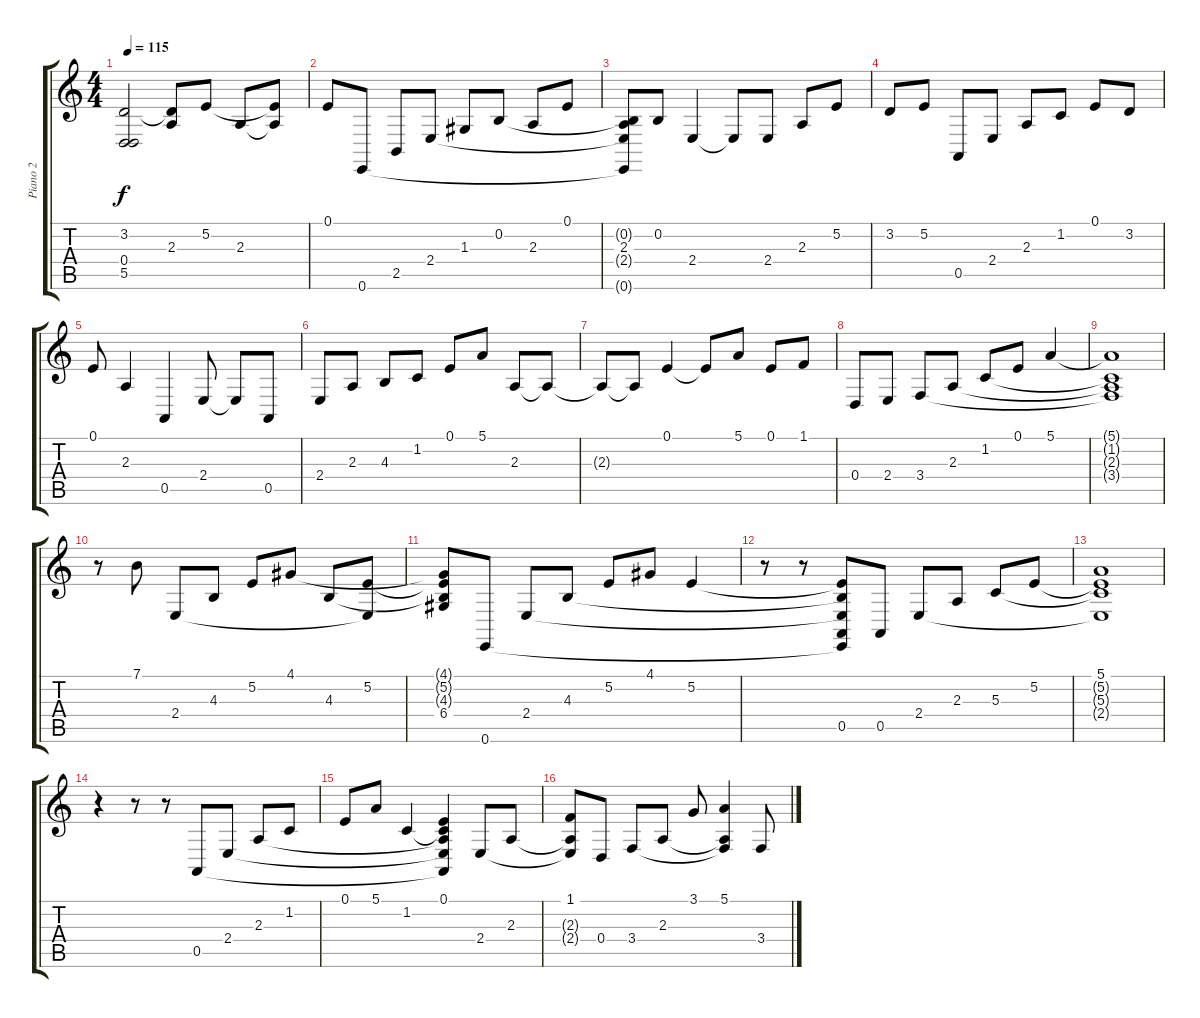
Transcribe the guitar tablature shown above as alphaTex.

\track ("Piano 2" "Piano 2") {instrument acousticgrandpiano}
\staff {score tabs}
\tuning (E4 B3 G3 D3 A2 E2) {hide}
\ts (4 4)
\tempo 115
\clef g2
\ks c
(3.2 0.4{t} 5.5{t}).2{dy f} (3.2{t} 2.3).8 5.2.8 2.3.8 (5.2{t} 2.3{t}).8 |
0.1.8 0.6.8 2.5.8 2.4.8 1.3.8 0.2.8 2.3.8 0.1.8 |
(0.2{t} 2.3 2.4{t} 0.6{t}).8 0.2.8 2.4.4 2.4{t}.8 2.4.8 2.3.8 5.2.8 |
3.2.8 5.2.8 0.5.8 2.4.8 2.3.8 1.2.8 0.1.8 3.2.8 |
0.1.8 2.3.4 0.5.4 2.4.8 2.4{t}.8 0.5.8 |
2.4.8 2.3.8 4.3.8 1.2.8 0.1.8 5.1.8 2.3.8 2.3{t}.8 |
2.3{t}.8 2.3{t}.8 0.1.4 0.1{t}.8 5.1.8 0.1.8 1.1.8 |
0.4.8 2.4.8 3.4.8 2.3.8 1.2.8 0.1.8 5.1.4 |
(5.1{t} 1.2{t} 2.3{t} 3.4{t}).1 |
r.8 7.1.8 2.4.8 4.3.8 5.2.8 4.1.8 4.3.8 (5.2 2.4{t}).8 |
(4.1{t} 5.2{t} 4.3{t} 6.4).8 0.6.8 2.4.8 4.3.8 5.2.8 4.1.8 5.2.4 |
r.8 r.8 (5.2{t} 4.3{t} 2.4{t} 0.5 0.6{t}).8 0.5.8 2.4.8 2.3.8 5.3.8 5.2.8 |
(5.1 5.2{t} 5.3{t} 2.4{t}).1 |
r.4 r.8 r.8 0.5.8 2.4.8 2.3.8 1.2.8 |
0.1.8 5.1.8 1.2.4 (0.1 1.2{t} 2.3{t} 2.4{t} 0.5{t}).4 2.4.8 2.3.8 |
(1.1 2.3{t} 2.4{t}).8 0.4.8 3.4.8 2.3.8 3.1.8 (5.1 2.3{t} 3.4{t}).4 3.4.8
